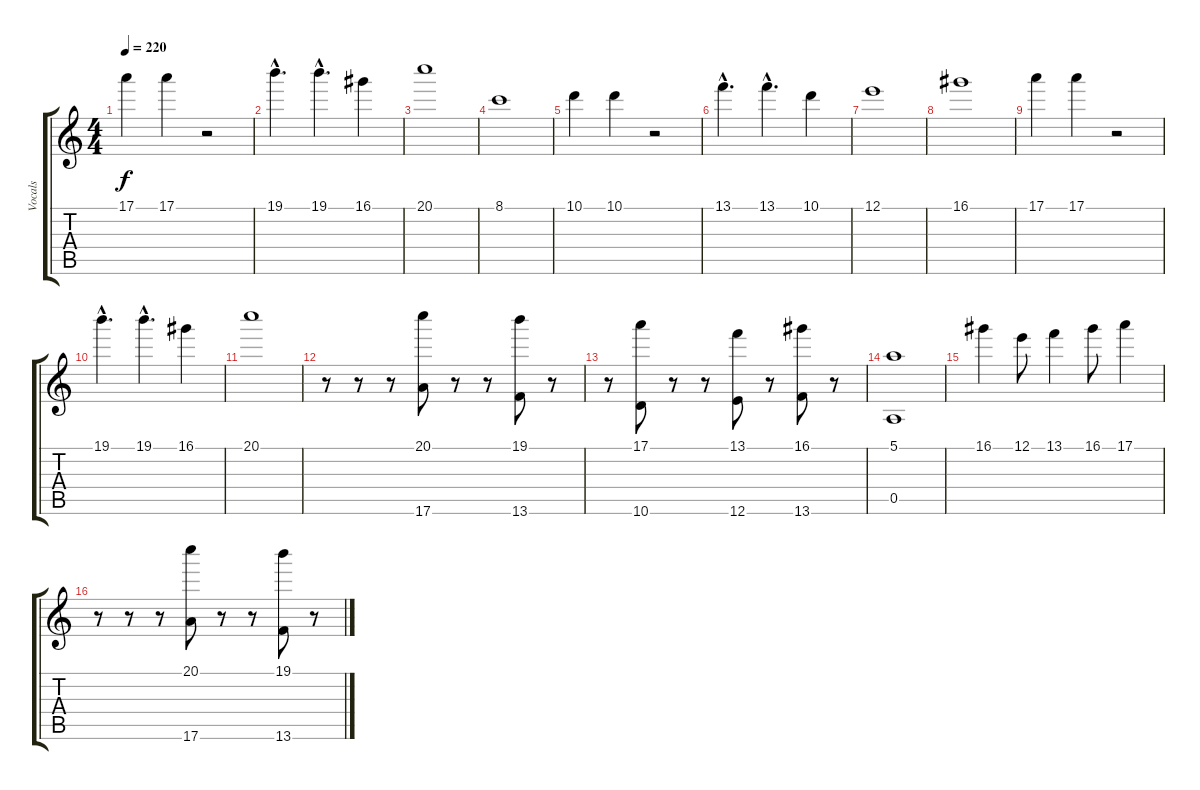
\track ("Vocals" "Vocals") {instrument acousticguitarsteel}
\staff {score tabs}
\tuning (E4 B3 G3 D3 A2 E2) {hide}
\ts (4 4)
\tempo 220
\clef g2
\ks c
17.1.4{dy f} 17.1.4 r.2 |
19.1{hac}.4{d} 19.1{hac}.4{d} 16.1.4 |
20.1.1 |
8.1.1 |
10.1.4 10.1.4 r.2 |
13.1{hac}.4{d} 13.1{hac}.4{d} 10.1.4 |
12.1.1 |
16.1.1 |
17.1.4 17.1.4 r.2 |
19.1{hac}.4{d} 19.1{hac}.4{d} 16.1.4 |
20.1.1 |
r.8 r.8 r.8 (20.1 17.6).8 r.8 r.8 (19.1 13.6).8 r.8 |
r.8 (17.1 10.6).8 r.8 r.8 (13.1 12.6).8 r.8 (16.1 13.6).8 r.8 |
(5.1 0.5).1 |
16.1.4 12.1.8 13.1.4 16.1.8 17.1.4 |
r.8 r.8 r.8 (20.1 17.6).8 r.8 r.8 (19.1 13.6).8 r.8
